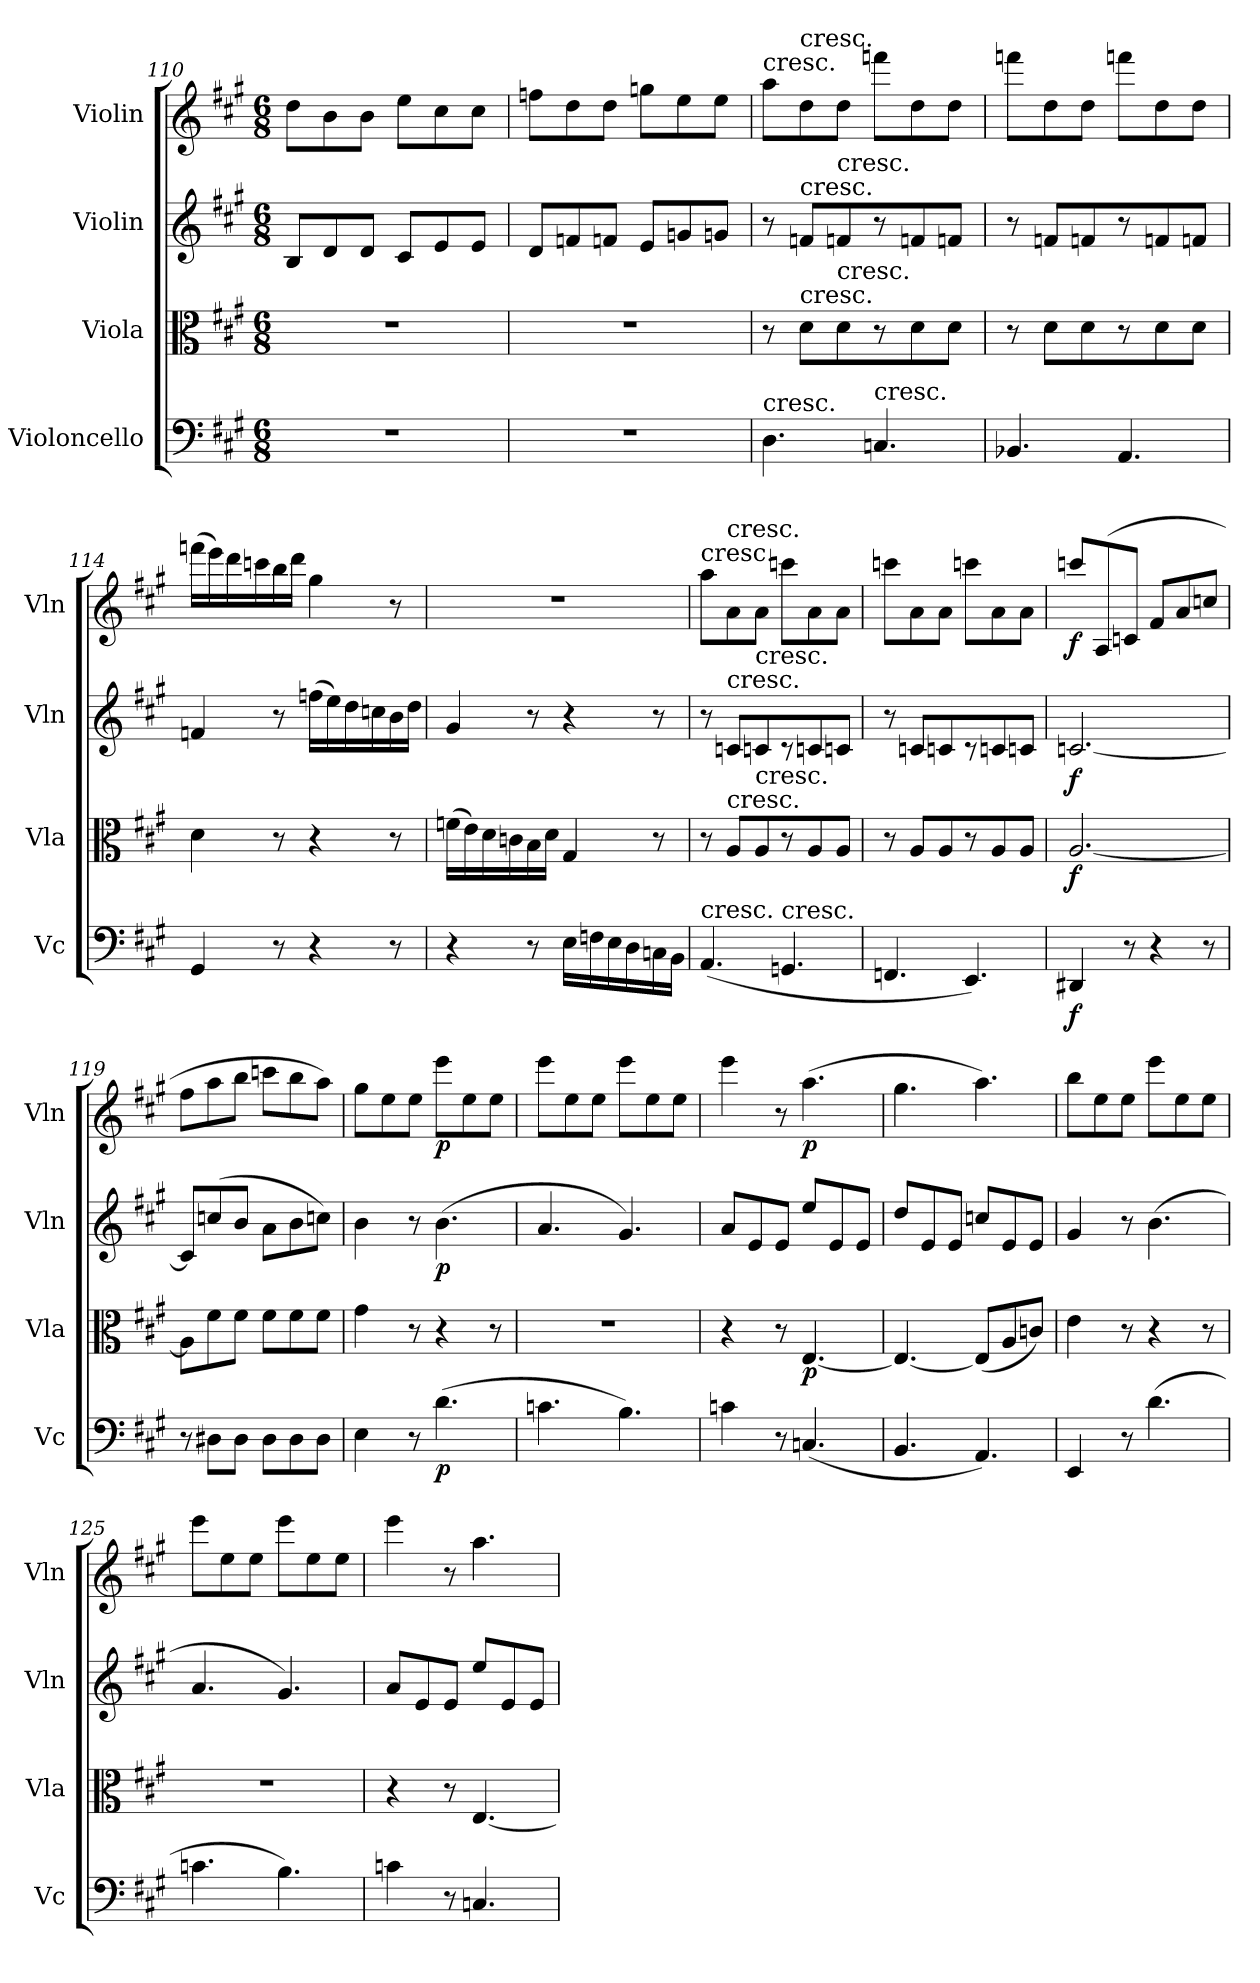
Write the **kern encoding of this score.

**kern	**dynam	**kern	**dynam	**kern	**dynam	**kern	**dynam
*part4	*part4	*part3	*part3	*part2	*part2	*part1	*part1
*staff4	*staff4	*staff3	*staff3	*staff2	*staff2	*staff1	*staff1
*I"Violoncello	*	*I"Viola	*	*I"Violin	*	*I"Violin	*
*I'Vc	*	*I'Vla	*	*I'Vln	*	*I'Vln	*
*clefF4	*	*clefC3	*	*clefG2	*	*clefG2	*
*k[f#c#g#]	*	*k[f#c#g#]	*	*k[f#c#g#]	*	*k[f#c#g#]	*
*A:	*	*A:	*	*A:	*	*A:	*
*M6/8	*	*M6/8	*	*M6/8	*	*M6/8	*
=110	=110	=110	=110	=110	=110	=110	=110
2.r	.	2.r	.	8B/L	.	8dd\L	.
.	.	.	.	8d/	.	8b\	.
.	.	.	.	8d/J	.	8b\J	.
.	.	.	.	8c#/L	.	8ee\L	.
.	.	.	.	8e/	.	8cc#\	.
.	.	.	.	8e/J	.	8cc#\J	.
=111	=111	=111	=111	=111	=111	=111	=111
2.r	.	2.r	.	8d/L	.	8ffn\L	.
.	.	.	.	8fn/	.	8dd\	.
.	.	.	.	8fn/J	.	8dd\J	.
.	.	.	.	8e/L	.	8ggn\L	.
.	.	.	.	8gn/	.	8ee\	.
.	.	.	.	8gn/J	.	8ee\J	.
=112	=112	=112	=112	=112	=112	=112	=112
!	!	!	!	!	!	!LO:TX:t=cresc.	!
!LO:TX:t=cresc.	!	!	!	!	!	!	!
4.D\	.	8r	.	8r	.	8aa\L	.
!	!	!	!	!	!	!LO:TX:t=cresc.	!
!	!	!	!	!LO:TX:t=cresc.	!	!	!
!	!	!LO:TX:t=cresc.	!	!	!	!	!
.	.	8d\L	.	8fn/L	.	8dd\	.
!	!	!	!	!LO:TX:t=cresc.	!	!	!
!	!	!LO:TX:t=cresc.	!	!	!	!	!
.	.	8d\	.	8fn/	.	8dd\J	.
!LO:TX:t=cresc.	!	!	!	!	!	!	!
4.Cn/	.	8r	.	8r	.	8fffn\L	.
.	.	8d\	.	8fn/	.	8dd\	.
.	.	8d\J	.	8fn/J	.	8dd\J	.
=113	=113	=113	=113	=113	=113	=113	=113
4.BB-X/	.	8r	.	8r	.	8fffn\L	.
.	.	8d\L	.	8fn/L	.	8dd\	.
.	.	8d\	.	8fn/	.	8dd\J	.
4.AA/	.	8r	.	8r	.	8fffn\L	.
.	.	8d\	.	8fn/	.	8dd\	.
.	.	8d\J	.	8fn/J	.	8dd\J	.
=114	=114	=114	=114	=114	=114	=114	=114
4GG#/	.	4d\	.	4fn/	.	(16fffn\LL	.
.	.	.	.	.	.	16eee\)	.
.	.	.	.	.	.	16ddd\	.
.	.	.	.	.	.	16cccn\	.
8r	.	8r	.	8r	.	16bb\	.
.	.	.	.	.	.	16ddd\JJ	.
4r	.	4r	.	(16ffn\LL	.	4gg#\	.
.	.	.	.	16ee\)	.	.	.
.	.	.	.	16dd\	.	.	.
.	.	.	.	16ccn\	.	.	.
8r	.	8r	.	16b\	.	8r	.
.	.	.	.	16dd\JJ	.	.	.
=115	=115	=115	=115	=115	=115	=115	=115
4r	.	(16fn\LL	.	4g#/	.	2.r	.
.	.	16e\)	.	.	.	.	.
.	.	16d\	.	.	.	.	.
.	.	16cn\	.	.	.	.	.
8r	.	16B\	.	8r	.	.	.
.	.	16d\JJ	.	.	.	.	.
16E\LL	.	4G#/	.	4r	.	.	.
16Fn\	.	.	.	.	.	.	.
16E\	.	.	.	.	.	.	.
16D\	.	.	.	.	.	.	.
16Cn\	.	8r	.	8r	.	.	.
16BB\JJ	.	.	.	.	.	.	.
=116	=116	=116	=116	=116	=116	=116	=116
!	!	!	!	!	!	!LO:TX:t=cresc.	!
!LO:TX:t=cresc.	!	!	!	!	!	!	!
(4.AA/	.	8r	.	8r	.	8aa\L	.
!	!	!	!	!	!	!LO:TX:t=cresc.	!
!	!	!	!	!LO:TX:t=cresc.	!	!	!
!	!	!LO:TX:t=cresc.	!	!	!	!	!
.	.	8A/L	.	8cn/L	.	8a\	.
!	!	!	!	!LO:TX:t=cresc.	!	!	!
!	!	!LO:TX:t=cresc.	!	!	!	!	!
.	.	8A/	.	8cn/	.	8a\J	.
!LO:TX:t=cresc.	!	!	!	!	!	!	!
4.GGn/	.	8r	.	8r	.	8cccn\L	.
.	.	8A/	.	8cn/	.	8a\	.
.	.	8A/J	.	8cn/J	.	8a\J	.
=117	=117	=117	=117	=117	=117	=117	=117
4.FFn/	.	8r	.	8r	.	8cccn\L	.
.	.	8A/L	.	8cn/L	.	8a\	.
.	.	8A/	.	8cn/	.	8a\J	.
4.EE/)	.	8r	.	8r	.	8cccn\L	.
.	.	8A/	.	8cn/	.	8a\	.
.	.	8A/J	.	8cn/J	.	8a\J	.
=118	=118	=118	=118	=118	=118	=118	=118
4DD#X/	f	[2.A/	f	[2.cn/	f	8cccn/L	f
.	.	.	.	.	.	(8A/	.
8r	.	.	.	.	.	8cn/J	.
4r	.	.	.	.	.	8f#/L	.
.	.	.	.	.	.	8a/	.
8r	.	.	.	.	.	8ccn/J	.
=119	=119	=119	=119	=119	=119	=119	=119
8r	.	8A\L]	.	8c/L]	.	8ff#\L	.
8D#X\L	.	8f#\	.	(8ccn/	.	8aa\	.
8D#\J	.	8f#\J	.	8b/J	.	8bb\J	.
8D#\L	.	8f#\L	.	8a\L	.	8cccn\L	.
8D#\	.	8f#\	.	8b\	.	8bb\	.
8D#\J	.	8f#\J	.	8ccn\J)	.	8aa\J)	.
=120	=120	=120	=120	=120	=120	=120	=120
4E\	.	4g#\	.	4b\	.	8gg#\L	.
.	.	.	.	.	.	8ee\	.
8r	.	8r	.	8r	.	8ee\J	.
(4.d\	p	4r	.	(4.b\	p	8eee\L	p
.	.	.	.	.	.	8ee\	.
.	.	8r	.	.	.	8ee\J	.
=121	=121	=121	=121	=121	=121	=121	=121
4.cn\	.	2.r	.	4.a/	.	8eee\L	.
.	.	.	.	.	.	8ee\	.
.	.	.	.	.	.	8ee\J	.
4.B\)	.	.	.	4.g#/)	.	8eee\L	.
.	.	.	.	.	.	8ee\	.
.	.	.	.	.	.	8ee\J	.
=122	=122	=122	=122	=122	=122	=122	=122
4cn\	.	4r	.	8a/L	.	4eee\	.
.	.	.	.	8e/	.	.	.
8r	.	8r	.	8e/J	.	8r	.
(4.Cn/	.	[4.E/	p	8ee/L	.	(4.aa\	p
.	.	.	.	8e/	.	.	.
.	.	.	.	8e/J	.	.	.
=123	=123	=123	=123	=123	=123	=123	=123
4.BB/	.	4.E/_	.	8dd/L	.	4.gg#\	.
.	.	.	.	8e/	.	.	.
.	.	.	.	8e/J	.	.	.
4.AA/)	.	(8E/L]	.	8ccn/L	.	4.aa\)	.
.	.	8A/	.	8e/	.	.	.
.	.	8cn/J)	.	8e/J	.	.	.
=124	=124	=124	=124	=124	=124	=124	=124
4EE/	.	4e\	.	4g#/	.	8bb\L	.
.	.	.	.	.	.	8ee\	.
8r	.	8r	.	8r	.	8ee\J	.
(4.d\	.	4r	.	(4.b\	.	8eee\L	.
.	.	.	.	.	.	8ee\	.
.	.	8r	.	.	.	8ee\J	.
=125	=125	=125	=125	=125	=125	=125	=125
4.cn\	.	2.r	.	4.a/	.	8eee\L	.
.	.	.	.	.	.	8ee\	.
.	.	.	.	.	.	8ee\J	.
4.B\)	.	.	.	4.g#/)	.	8eee\L	.
.	.	.	.	.	.	8ee\	.
.	.	.	.	.	.	8ee\J	.
=126	=126	=126	=126	=126	=126	=126	=126
4cn\	.	4r	.	8a/L	.	4eee\	.
.	.	.	.	8e/	.	.	.
8r	.	8r	.	8e/J	.	8r	.
4.Cn/	.	[4.E/	.	8ee/L	.	4.aa\	.
.	.	.	.	8e/	.	.	.
.	.	.	.	8e/J	.	.	.
=	=	=	=	=	=	=	=
*-	*-	*-	*-	*-	*-	*-	*-
